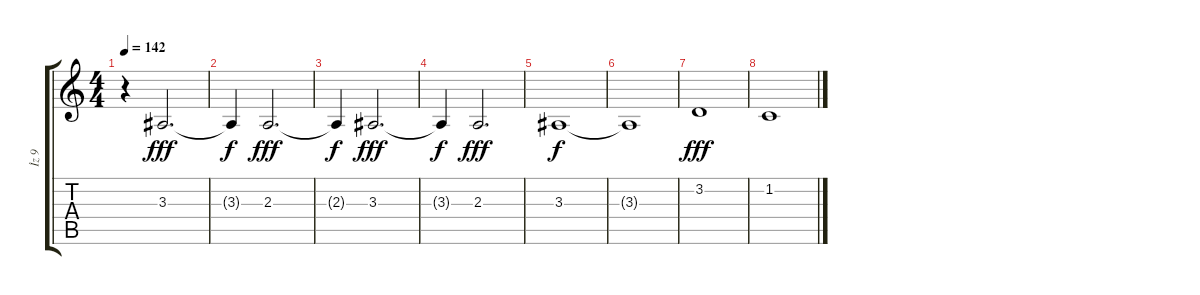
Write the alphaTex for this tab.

\track ("İz 9" "İz 9") {instrument cello}
\staff {score tabs}
\tuning (E4 B3 G3 D3 A2 E2) {hide}
\ts (4 4)
\tempo 142
\clef g2
\ks c
r.4{dy fff} 3.3.2{d} |
3.3{t}.4{dy f} 2.3.2{d dy fff} |
2.3{t}.4{dy f} 3.3.2{d dy fff} |
3.3{t}.4{dy f} 2.3.2{d dy fff} |
3.3.1{dy f} |
3.3{t}.1 |
3.2.1{dy fff} |
1.2.1
